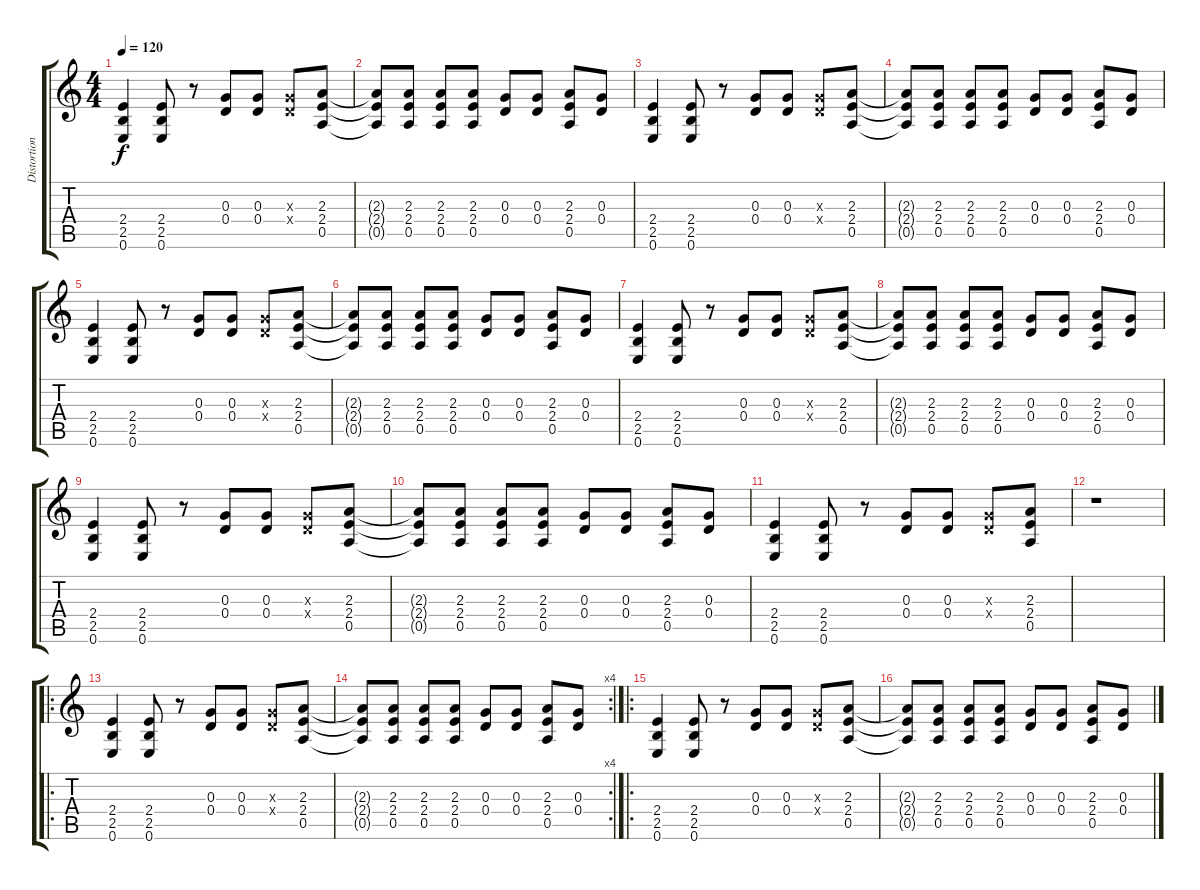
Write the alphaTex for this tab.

\track ("Distortion guitar 2" "Distortion") {instrument overdrivenguitar}
\staff {score tabs}
\tuning (E4 B3 G3 D3 A2 E2) {hide}
\ts (4 4)
\tempo 120
\clef g2
\ks c
(2.4 2.5 0.6).4{dy f} (2.4 2.5 0.6).8 r.8 (0.3 0.4).8 (0.3 0.4).8 (0.3{x} 0.4{x}).8 (2.3 2.4 0.5).8 |
(2.3{t} 2.4{t} 0.5{t}).8 (2.3 2.4 0.5).8 (2.3 2.4 0.5).8 (2.3 2.4 0.5).8 (0.3 0.4).8 (0.3 0.4).8 (2.3 2.4 0.5).8 (0.3 0.4).8 |
(2.4 2.5 0.6).4 (2.4 2.5 0.6).8 r.8 (0.3 0.4).8 (0.3 0.4).8 (0.3{x} 0.4{x}).8 (2.3 2.4 0.5).8 |
(2.3{t} 2.4{t} 0.5{t}).8 (2.3 2.4 0.5).8 (2.3 2.4 0.5).8 (2.3 2.4 0.5).8 (0.3 0.4).8 (0.3 0.4).8 (2.3 2.4 0.5).8 (0.3 0.4).8 |
(2.4 2.5 0.6).4 (2.4 2.5 0.6).8 r.8 (0.3 0.4).8 (0.3 0.4).8 (0.3{x} 0.4{x}).8 (2.3 2.4 0.5).8 |
(2.3{t} 2.4{t} 0.5{t}).8 (2.3 2.4 0.5).8 (2.3 2.4 0.5).8 (2.3 2.4 0.5).8 (0.3 0.4).8 (0.3 0.4).8 (2.3 2.4 0.5).8 (0.3 0.4).8 |
(2.4 2.5 0.6).4 (2.4 2.5 0.6).8 r.8 (0.3 0.4).8 (0.3 0.4).8 (0.3{x} 0.4{x}).8 (2.3 2.4 0.5).8 |
(2.3{t} 2.4{t} 0.5{t}).8 (2.3 2.4 0.5).8 (2.3 2.4 0.5).8 (2.3 2.4 0.5).8 (0.3 0.4).8 (0.3 0.4).8 (2.3 2.4 0.5).8 (0.3 0.4).8 |
(2.4 2.5 0.6).4 (2.4 2.5 0.6).8 r.8 (0.3 0.4).8 (0.3 0.4).8 (0.3{x} 0.4{x}).8 (2.3 2.4 0.5).8 |
(2.3{t} 2.4{t} 0.5{t}).8 (2.3 2.4 0.5).8 (2.3 2.4 0.5).8 (2.3 2.4 0.5).8 (0.3 0.4).8 (0.3 0.4).8 (2.3 2.4 0.5).8 (0.3 0.4).8 |
(2.4 2.5 0.6).4 (2.4 2.5 0.6).8 r.8 (0.3 0.4).8 (0.3 0.4).8 (0.3{x} 0.4{x}).8 (2.3 2.4 0.5).8 |
r.1 |
\ro
(2.4 2.5 0.6).4 (2.4 2.5 0.6).8 r.8 (0.3 0.4).8 (0.3 0.4).8 (0.3{x} 0.4{x}).8 (2.3 2.4 0.5).8 |
\rc 4
(2.3{t} 2.4{t} 0.5{t}).8 (2.3 2.4 0.5).8 (2.3 2.4 0.5).8 (2.3 2.4 0.5).8 (0.3 0.4).8 (0.3 0.4).8 (2.3 2.4 0.5).8 (0.3 0.4).8 |
\ro
(2.4 2.5 0.6).4 (2.4 2.5 0.6).8 r.8 (0.3 0.4).8 (0.3 0.4).8 (0.3{x} 0.4{x}).8 (2.3 2.4 0.5).8 |
(2.3{t} 2.4{t} 0.5{t}).8 (2.3 2.4 0.5).8 (2.3 2.4 0.5).8 (2.3 2.4 0.5).8 (0.3 0.4).8 (0.3 0.4).8 (2.3 2.4 0.5).8 (0.3 0.4).8
